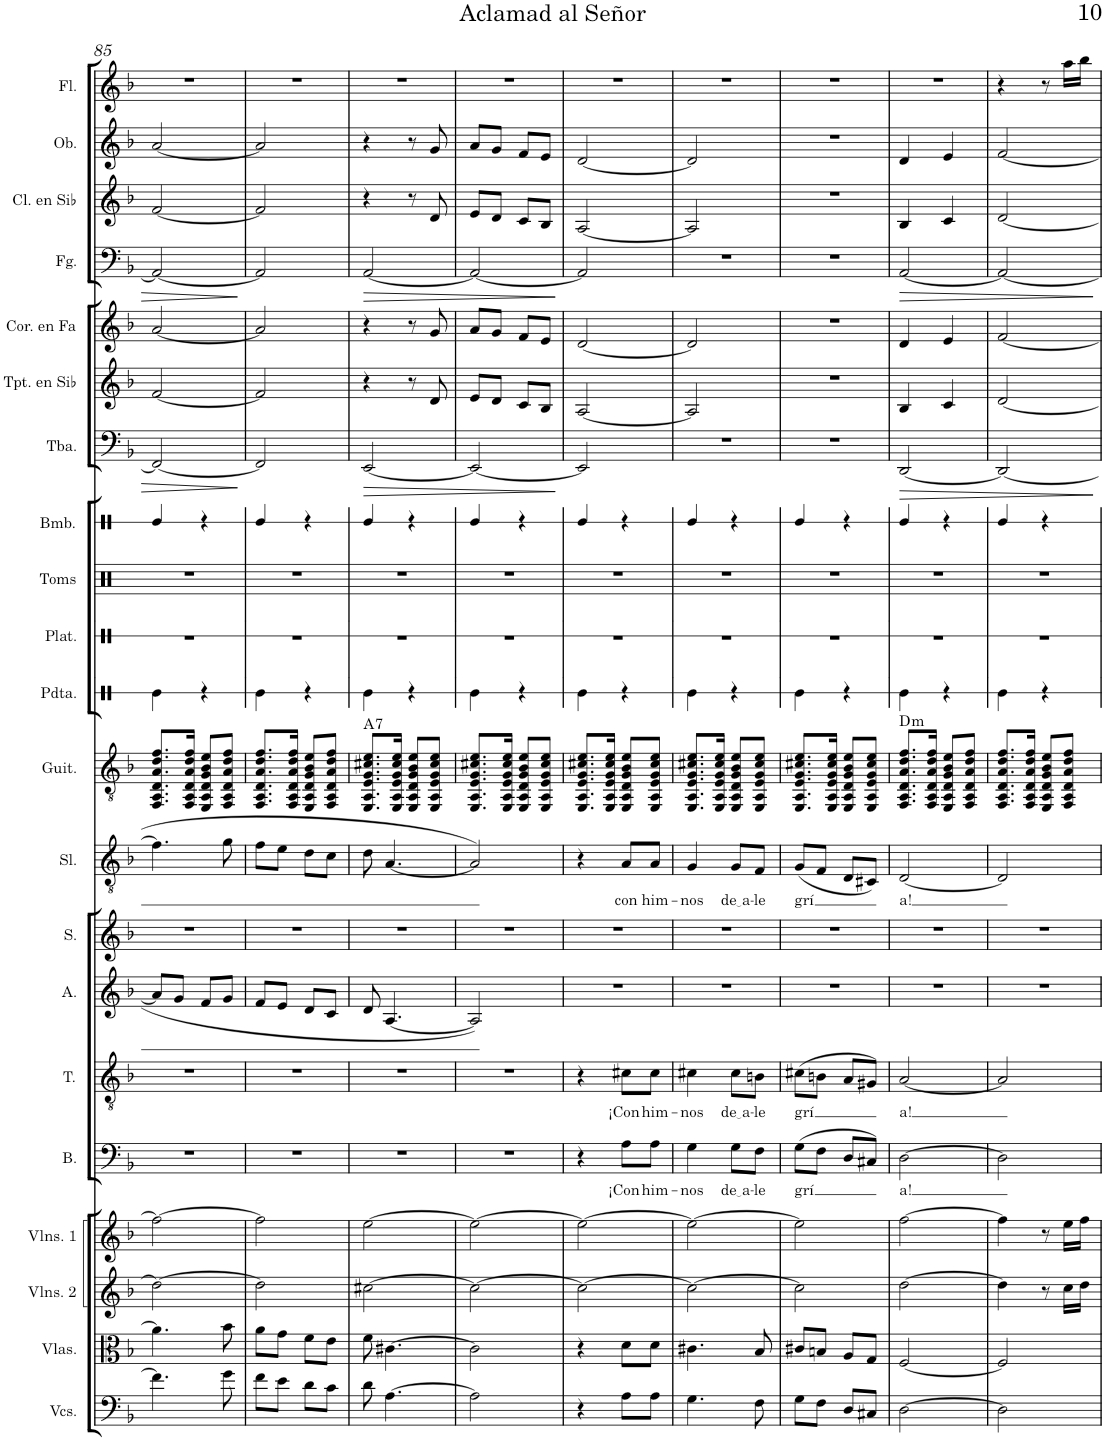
**kern	**kern	**kern	**kern	**kern	**text	**kern	**text	**kern	**kern	**kern	**text	**kern	**harte	**kern	**kern	**kern	**kern	**kern	**dynam	**kern	**kern	**kern	**dynam	**kern	**kern	**kern
*part21	*part20	*part19	*part18	*part17	*part17	*part16	*part16	*part15	*part14	*part13	*part13	*part12	*part12	*part11	*part10	*part9	*part8	*part7	*part7	*part6	*part5	*part4	*part4	*part3	*part2	*part1
*staff21	*staff20	*staff19	*staff18	*staff17	*staff17	*staff16	*staff16	*staff15	*staff14	*staff13	*staff13	*staff12	*	*staff11	*staff10	*staff9	*staff8	*staff7	*staff7	*staff6	*staff5	*staff4	*staff4	*staff3	*staff2	*staff1
*I"Violonchelos	*I"Violas	*I"Violines 2	*I"Violines 1	*I"Bajo	*	*I"Tenor	*	*I"Alto	*I"Soprano	*I"Solista	*	*I"Guitarra	*	*I"Pandereta	*I"Platillo	*I"Toms	*I"Bombo	*I"Tuba	*	*I"Trompeta en Sib	*I"Trompa en Fa	*I"Fagot	*	*I"Clarinete en Sib	*I"Oboe	*I"Flauta
*I'Vcs.	*I'Vlas.	*I'Vlns. 2	*I'Vlns. 1	*I'B.	*	*I'T.	*	*I'A.	*I'S.	*I'Sl.	*	*I'Guit.	*	*I'Pdta.	*I'Plat.	*I'Toms	*I'Bmb.	*I'Tba.	*	*I'Tpt. en Sib	*	*I'Fg.	*	*I'Cl. en Sib	*I'Ob.	*I'Fl.
!!LO:PB:g=z
*clefF4	*clefC3	*clefG2	*clefG2	*clefF4	*	*clefGv2	*	*clefG2	*clefG2	*clefGv2	*	*clefGv2	*	*clefX	*clefX	*clefX	*clefX	*clefF4	*	*clefG2	*clefG2	*clefF4	*	*clefG2	*clefG2	*clefG2
*	*	*	*	*	*	*	*	*	*	*	*	*	*	*	*	*	*	*	*	*Trd1c2	*Trd4c7	*	*	*Trd1c2	*	*
*k[b-]	*k[b-]	*k[b-]	*k[b-]	*k[b-]	*	*k[b-]	*	*k[b-]	*k[b-]	*k[b-]	*	*k[b-]	*	*k[]	*k[]	*k[]	*k[]	*k[b-]	*	*k[b-]	*k[b-]	*k[b-]	*	*k[b-]	*k[b-]	*k[b-]
*M2/4	*M2/4	*M2/4	*M2/4	*M2/4	*	*M2/4	*	*M2/4	*M2/4	*M2/4	*	*M2/4	*	*M2/4	*M2/4	*M2/4	*M2/4	*M2/4	*	*M2/4	*M2/4	*M2/4	*	*M2/4	*M2/4	*M2/4
=85	=85	=85	=85	=85	=85	=85	=85	=85	=85	=85	=85	=85	=85	=85	=85	=85	=85	=85	=85	=85	=85	=85	=85	=85	=85	=85
4.f\]	4.a\]	2dd\_	2ff\_	2r	.	2r	.	8a/L]	2r	4.f\]	.	8.FF/ 8.AA/ 8.D/ 8.A/ 8.d/ 8.f/L	.	4Re\	2r	2r	4Re/	2FF/_	.	[2f/	[2a/	2AA/_	.	[2f/	[2a/	2r
.	.	.	.	.	.	.	.	8g/J	.	.	.	.	.	.	.	.	.	.	.	.	.	.	.	.	.	.
.	.	.	.	.	.	.	.	.	.	.	.	16FF/ 16AA/ 16D/ 16A/ 16d/ 16f/Jk	.	.	.	.	.	.	.	.	.	.	.	.	.	.
.	.	.	.	.	.	.	.	8f/L	.	.	.	8EE/ 8AA/ 8D/ 8G/ 8B-/ 8e/L	.	4r	.	.	4r	.	.	.	.	.	.	.	.	.
8g\	8b-\	.	.	.	.	.	.	8g/J	.	8g\	.	8FF/ 8AA/ 8D/ 8A/ 8d/ 8f/J	.	.	.	.	.	.	.	.	.	.	.	.	.	.
=86	=86	=86	=86	=86	=86	=86	=86	=86	=86	=86	=86	=86	=86	=86	=86	=86	=86	=86	=86	=86	=86	=86	=86	=86	=86	=86
8f\L	8a\L	2dd\]	2ff\]	2r	.	2r	.	8f/L	2r	8f\L	.	8.FF/ 8.AA/ 8.D/ 8.A/ 8.d/ 8.f/L	.	4Re\	2r	2r	4Re/	2FF/]	.	2f/]	2a/]	2AA/]	.	2f/]	2a/]	2r
8e\J	8g\J	.	.	.	.	.	.	8e/J	.	8e\J	.	.	.	.	.	.	.	.	.	.	.	.	.	.	.	.
.	.	.	.	.	.	.	.	.	.	.	.	16FF/ 16AA/ 16D/ 16A/ 16d/ 16f/Jk	.	.	.	.	.	.	.	.	.	.	.	.	.	.
8d\L	8f\L	.	.	.	.	.	.	8d/L	.	8d\L	.	8EE/ 8AA/ 8D/ 8G/ 8B-/ 8e/L	.	4r	.	.	4r	.	.	.	.	.	.	.	.	.
8c\J	8e\J	.	.	.	.	.	.	8c/J	.	8c\J	.	8FF/ 8AA/ 8D/ 8A/ 8d/ 8f/J	.	.	.	.	.	.	.	.	.	.	.	.	.	.
=87	=87	=87	=87	=87	=87	=87	=87	=87	=87	=87	=87	=87	=87	=87	=87	=87	=87	=87	=87	=87	=87	=87	=87	=87	=87	=87
!	!	!	!	!	!	!	!	!	!	!	!	!	!LO:H:kt=7	!	!	!	!	!	!LO:HP:b	!	!	!	!LO:HP:b	!	!	!
8d\	8f\	[2cc#X\	[2ee\	2r	.	2r	.	8d/	2r	8d\	.	8.EE/ 8.AA/ 8.E/ 8.G/ 8.c#X/ 8.e/L	A:7	4Re\	2r	2r	4Re/	[2EE/	>	4r	4r	[2AA/	>	4r	4r	2r
[4.A\	[4.c#X\	.	.	.	.	.	.	[4.A/	.	[4.A/	.	.	.	.	.	.	.	.	.	.	.	.	.	.	.	.
.	.	.	.	.	.	.	.	.	.	.	.	16EE/ 16AA/ 16E/ 16G/ 16c#/ 16e/Jk	.	.	.	.	.	.	.	.	.	.	.	.	.	.
.	.	.	.	.	.	.	.	.	.	.	.	8EE/ 8AA/ 8D/ 8G/ 8B-/ 8e/L	.	4r	.	.	4r	.	.	8r	8r	.	.	8r	8r	.
.	.	.	.	.	.	.	.	.	.	.	.	8EE/ 8AA/ 8E/ 8G/ 8c#/ 8e/J	.	.	.	.	.	.	.	8d/	8g/	.	.	8d/	8g/	.
=88	=88	=88	=88	=88	=88	=88	=88	=88	=88	=88	=88	=88	=88	=88	=88	=88	=88	=88	=88	=88	=88	=88	=88	=88	=88	=88
2A\]	2c#\]	2cc#\_	2ee\_	2r	.	2r	.	2A/]	2r	2A/]	.	8.EE/ 8.AA/ 8.E/ 8.G/ 8.c#X/ 8.e/L	.	4Re\	2r	2r	4Re/	2EE/_	.	8e/L	8a/L	2AA/_	.	8e/L	8a/L	2r
.	.	.	.	.	.	.	.	.	.	.	.	.	.	.	.	.	.	.	.	8d/J	8g/J	.	.	8d/J	8g/J	.
.	.	.	.	.	.	.	.	.	.	.	.	16EE/ 16AA/ 16E/ 16G/ 16c#/ 16e/Jk	.	.	.	.	.	.	.	.	.	.	.	.	.	.
.	.	.	.	.	.	.	.	.	.	.	.	8EE/ 8AA/ 8D/ 8G/ 8B-/ 8e/L	.	4r	.	.	4r	.	.	8c/L	8f/L	.	.	8c/L	8f/L	.
.	.	.	.	.	.	.	.	.	.	.	.	8EE/ 8AA/ 8E/ 8G/ 8c#/ 8e/J	.	.	.	.	.	.	.	8B-/J	8e/J	.	.	8B-/J	8e/J	.
.	.	.	.	.	.	.	.	.	.	.	.	.	.	.	.	.	.	.	]	.	.	.	]	.	.	.
=89	=89	=89	=89	=89	=89	=89	=89	=89	=89	=89	=89	=89	=89	=89	=89	=89	=89	=89	=89	=89	=89	=89	=89	=89	=89	=89
4r	4r	2cc#\_	2ee\_	4r	.	4r	.	2r	2r	4r	.	8.EE/ 8.AA/ 8.E/ 8.G/ 8.c#X/ 8.e/L	.	4Re\	2r	2r	4Re/	2EE/]	.	[2A/	[2d/	2AA/]	.	[2A/	[2d/	2r
.	.	.	.	.	.	.	.	.	.	.	.	16EE/ 16AA/ 16E/ 16G/ 16c#/ 16e/Jk	.	.	.	.	.	.	.	.	.	.	.	.	.	.
!	!	!	!	!	!LO:LY:b	!	!LO:LY:b	!	!	!	!LO:LY:b	!	!	!	!	!	!	!	!	!	!	!	!	!	!	!
8A\L	8d\L	.	.	8A\L	¡Con	8c#X\L	¡Con	.	.	8A/L	con	8EE/ 8AA/ 8D/ 8G/ 8B-/ 8e/L	.	4r	.	.	4r	.	.	.	.	.	.	.	.	.
!	!	!	!	!	!LO:LY:b	!	!LO:LY:b	!	!	!	!LO:LY:b	!	!	!	!	!	!	!	!	!	!	!	!	!	!	!
8A\J	8d\J	.	.	8A\J	him-	8c#\J	him-	.	.	8A/J	him-	8EE/ 8AA/ 8E/ 8G/ 8c#/ 8e/J	.	.	.	.	.	.	.	.	.	.	.	.	.	.
=90	=90	=90	=90	=90	=90	=90	=90	=90	=90	=90	=90	=90	=90	=90	=90	=90	=90	=90	=90	=90	=90	=90	=90	=90	=90	=90
!	!	!	!	!	!LO:LY:b	!	!LO:LY:b	!	!	!	!LO:LY:b	!	!	!	!	!	!	!	!	!	!	!	!	!	!	!
4.G\	4.c#X\	2cc#\_	2ee\_	4G\	-nos	4c#X\	-nos	2r	2r	4G/	-nos	8.EE/ 8.AA/ 8.E/ 8.G/ 8.c#X/ 8.e/L	.	4Re\	2r	2r	4Re/	2r	.	2A/]	2d/]	2r	.	2A/]	2d/]	2r
.	.	.	.	.	.	.	.	.	.	.	.	16EE/ 16AA/ 16E/ 16G/ 16c#/ 16e/Jk	.	.	.	.	.	.	.	.	.	.	.	.	.	.
!	!	!	!	!	!LO:LY:b	!	!LO:LY:b	!	!	!	!LO:LY:b	!	!	!	!	!	!	!	!	!	!	!	!	!	!	!
.	.	.	.	8G\L	de a	8c#\L	de a	.	.	8G/L	de a	8EE/ 8AA/ 8D/ 8G/ 8B-/ 8e/L	.	4r	.	.	4r	.	.	.	.	.	.	.	.	.
!	!	!	!	!	!LO:LY:b	!	!LO:LY:b	!	!	!	!LO:LY:b	!	!	!	!	!	!	!	!	!	!	!	!	!	!	!
8F\	8B-/	.	.	8F\J	-le	8Bn\J	-le	.	.	8F/J	-le	8EE/ 8AA/ 8E/ 8G/ 8c#/ 8e/J	.	.	.	.	.	.	.	.	.	.	.	.	.	.
=91	=91	=91	=91	=91	=91	=91	=91	=91	=91	=91	=91	=91	=91	=91	=91	=91	=91	=91	=91	=91	=91	=91	=91	=91	=91	=91
!	!	!	!	!	!LO:LY:b	!	!LO:LY:b	!	!	!	!LO:LY:b	!	!	!	!	!	!	!	!	!	!	!	!	!	!	!
8G\L	8c#X/L	2cc#\]	2ee\]	(8G\L	-grí	(8c#X\L	-grí	2r	2r	(8G/L	-grí	8.EE/ 8.AA/ 8.E/ 8.G/ 8.c#X/ 8.e/L	.	4Re\	2r	2r	4Re/	2r	.	2r	2r	2r	.	2r	2r	2r
8F\J	8Bn/J	.	.	8F\J	.	8Bn\J	.	.	.	8F/J	.	.	.	.	.	.	.	.	.	.	.	.	.	.	.	.
.	.	.	.	.	.	.	.	.	.	.	.	16EE/ 16AA/ 16E/ 16G/ 16c#/ 16e/Jk	.	.	.	.	.	.	.	.	.	.	.	.	.	.
8D/L	8A/L	.	.	8D/L	.	8A/L	.	.	.	8D/L	.	8EE/ 8AA/ 8D/ 8G/ 8B-/ 8e/L	.	4r	.	.	4r	.	.	.	.	.	.	.	.	.
8C#X/J	8G/J	.	.	8C#X/J)	.	8G#X/J)	.	.	.	8C#X/J)	.	8EE/ 8AA/ 8E/ 8G/ 8c#/ 8e/J	.	.	.	.	.	.	.	.	.	.	.	.	.	.
=92	=92	=92	=92	=92	=92	=92	=92	=92	=92	=92	=92	=92	=92	=92	=92	=92	=92	=92	=92	=92	=92	=92	=92	=92	=92	=92
!	!	!	!	!	!LO:LY:b	!	!LO:LY:b	!	!	!	!LO:LY:b	!	!LO:H:kt=m	!	!	!	!	!	!LO:HP:b	!	!	!	!LO:HP:b	!	!	!
[2D\	[2F/	[2dd\	[2ff\	[2D\	a!	[2A/	a!	2r	2r	[2D/	a!	8.FF/ 8.AA/ 8.D/ 8.A/ 8.d/ 8.f/L	D:min	4Re\	2r	2r	4Re/	[2DD/	>	4B-/	4d/	[2AA/	>	4B-/	4d/	2r
.	.	.	.	.	.	.	.	.	.	.	.	16FF/ 16AA/ 16D/ 16A/ 16d/ 16f/Jk	.	.	.	.	.	.	.	.	.	.	.	.	.	.
.	.	.	.	.	.	.	.	.	.	.	.	8EE/ 8AA/ 8D/ 8G/ 8B-/ 8e/L	.	4r	.	.	4r	.	.	4c/	4e/	.	.	4c/	4e/	.
.	.	.	.	.	.	.	.	.	.	.	.	8FF/ 8AA/ 8D/ 8A/ 8d/ 8f/J	.	.	.	.	.	.	.	.	.	.	.	.	.	.
=93	=93	=93	=93	=93	=93	=93	=93	=93	=93	=93	=93	=93	=93	=93	=93	=93	=93	=93	=93	=93	=93	=93	=93	=93	=93	=93
2D\]	2F/]	4dd\]	4ff\]	2D\]	.	2A/]	.	2r	2r	2D/]	.	8.FF/ 8.AA/ 8.D/ 8.A/ 8.d/ 8.f/L	.	4Re\	2r	2r	4Re/	2DD/_	.	[2d/	[2f/	2AA/_	.	[2d/	[2f/	4r
.	.	.	.	.	.	.	.	.	.	.	.	16FF/ 16AA/ 16D/ 16A/ 16d/ 16f/Jk	.	.	.	.	.	.	.	.	.	.	.	.	.	.
.	.	8r	8r	.	.	.	.	.	.	.	.	8EE/ 8AA/ 8D/ 8G/ 8B-/ 8e/L	.	4r	.	.	4r	.	.	.	.	.	.	.	.	8r
.	.	16cc\LL	16ee\LL	.	.	.	.	.	.	.	.	8FF/ 8AA/ 8D/ 8A/ 8d/ 8f/J	.	.	.	.	.	.	.	.	.	.	.	.	.	16aa\LL
.	.	16dd\JJ	16ff\JJ	.	.	.	.	.	.	.	.	.	.	.	.	.	.	.	.	.	.	.	.	.	.	16bb-\JJ
.	.	.	.	.	.	.	.	.	.	.	.	.	.	.	.	.	.	.	]	.	.	.	]	.	.	.
=	=	=	=	=	=	=	=	=	=	=	=	=	=	=	=	=	=	=	=	=	=	=	=	=	=	=
*-	*-	*-	*-	*-	*-	*-	*-	*-	*-	*-	*-	*-	*-	*-	*-	*-	*-	*-	*-	*-	*-	*-	*-	*-	*-	*-
